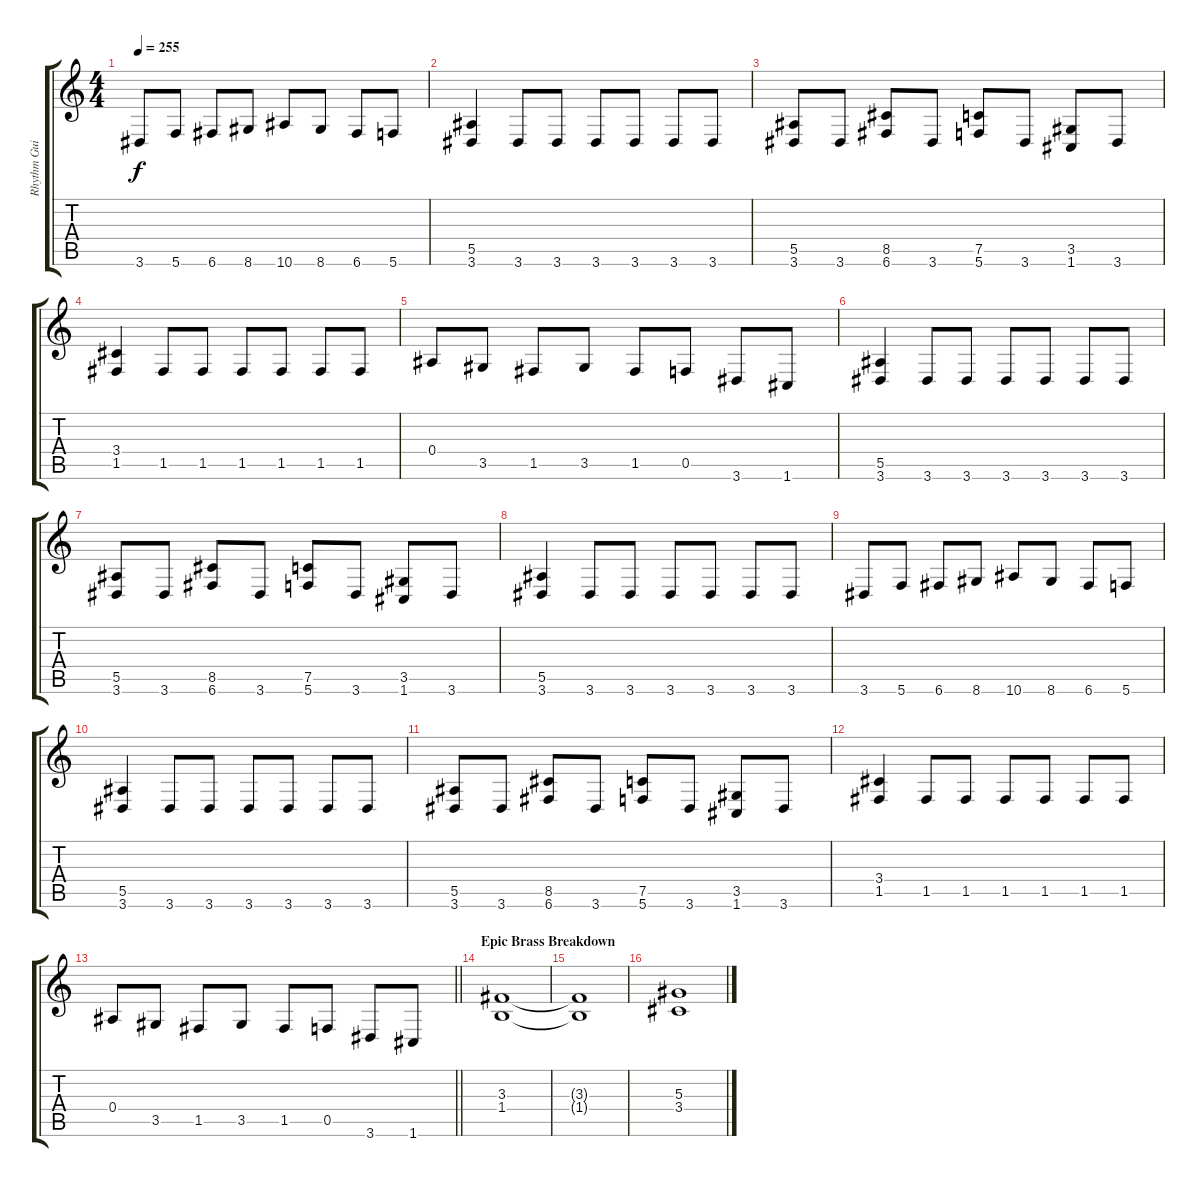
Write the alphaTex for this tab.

\track ("Rhythm Guitar" "Rhythm Gui") {instrument distortionguitar}
\staff {score tabs}
\tuning (C4 G3 Eb3 Bb2 F2 C2) {hide}
\ts (4 4)
\tempo 255
\clef g2
\ks c
3.6.8{dy f} 5.6.8 6.6.8 8.6.8 10.6.8 8.6.8 6.6.8 5.6.8 |
(5.5 3.6).4 3.6.8 3.6.8 3.6.8 3.6.8 3.6.8 3.6.8 |
(5.5 3.6).8 3.6.8 (8.5 6.6).8 3.6.8 (7.5 5.6).8 3.6.8 (3.5 1.6).8 3.6.8 |
(3.4 1.5).4 1.5.8 1.5.8 1.5.8 1.5.8 1.5.8 1.5.8 |
0.4.8 3.5.8 1.5.8 3.5.8 1.5.8 0.5.8 3.6.8 1.6.8 |
(5.5 3.6).4 3.6.8 3.6.8 3.6.8 3.6.8 3.6.8 3.6.8 |
(5.5 3.6).8 3.6.8 (8.5 6.6).8 3.6.8 (7.5 5.6).8 3.6.8 (3.5 1.6).8 3.6.8 |
(5.5 3.6).4 3.6.8 3.6.8 3.6.8 3.6.8 3.6.8 3.6.8 |
3.6.8 5.6.8 6.6.8 8.6.8 10.6.8 8.6.8 6.6.8 5.6.8 |
(5.5 3.6).4 3.6.8 3.6.8 3.6.8 3.6.8 3.6.8 3.6.8 |
(5.5 3.6).8 3.6.8 (8.5 6.6).8 3.6.8 (7.5 5.6).8 3.6.8 (3.5 1.6).8 3.6.8 |
(3.4 1.5).4 1.5.8 1.5.8 1.5.8 1.5.8 1.5.8 1.5.8 |
\barLineRight lightlight
0.4.8 3.5.8 1.5.8 3.5.8 1.5.8 0.5.8 3.6.8 1.6.8 |
\section ("" "Epic Brass Breakdown")
(3.3 1.4).1 |
(3.3{t} 1.4{t}).1 |
(5.3 3.4).1
